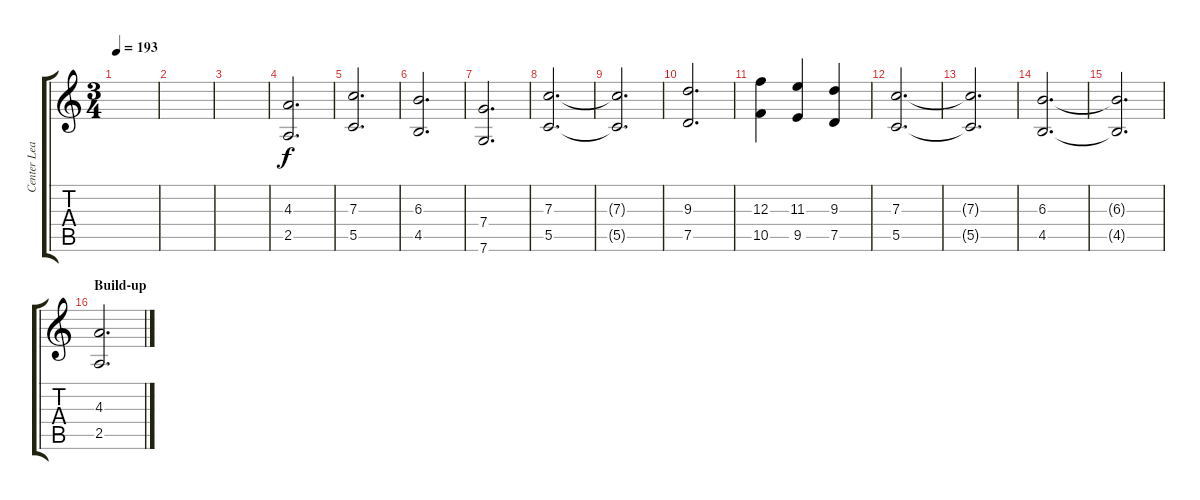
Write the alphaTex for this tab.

\track ("Center Lead 2" "Center Lea") {instrument distortionguitar}
\staff {score tabs}
\tuning (D4 A3 F3 C3 G2 C2) {hide}
\ts (3 4)
\tempo 193
\clef g2
\ks c
|
|
|
(4.3 2.5).2{d} |
(7.3 5.5).2{d} |
(6.3 4.5).2{d} |
(7.4 7.6).2{d} |
(7.3 5.5).2{d} |
(7.3{t} 5.5{t}).2{d} |
(9.3 7.5).2{d} |
(12.3 10.5).4 (11.3 9.5).4 (9.3 7.5).4 |
(7.3 5.5).2{d} |
(7.3{t} 5.5{t}).2{d} |
(6.3 4.5).2{d} |
(6.3{t} 4.5{t}).2{d} |
\section ("" "Build-up")
(4.3 2.5).2{d}
